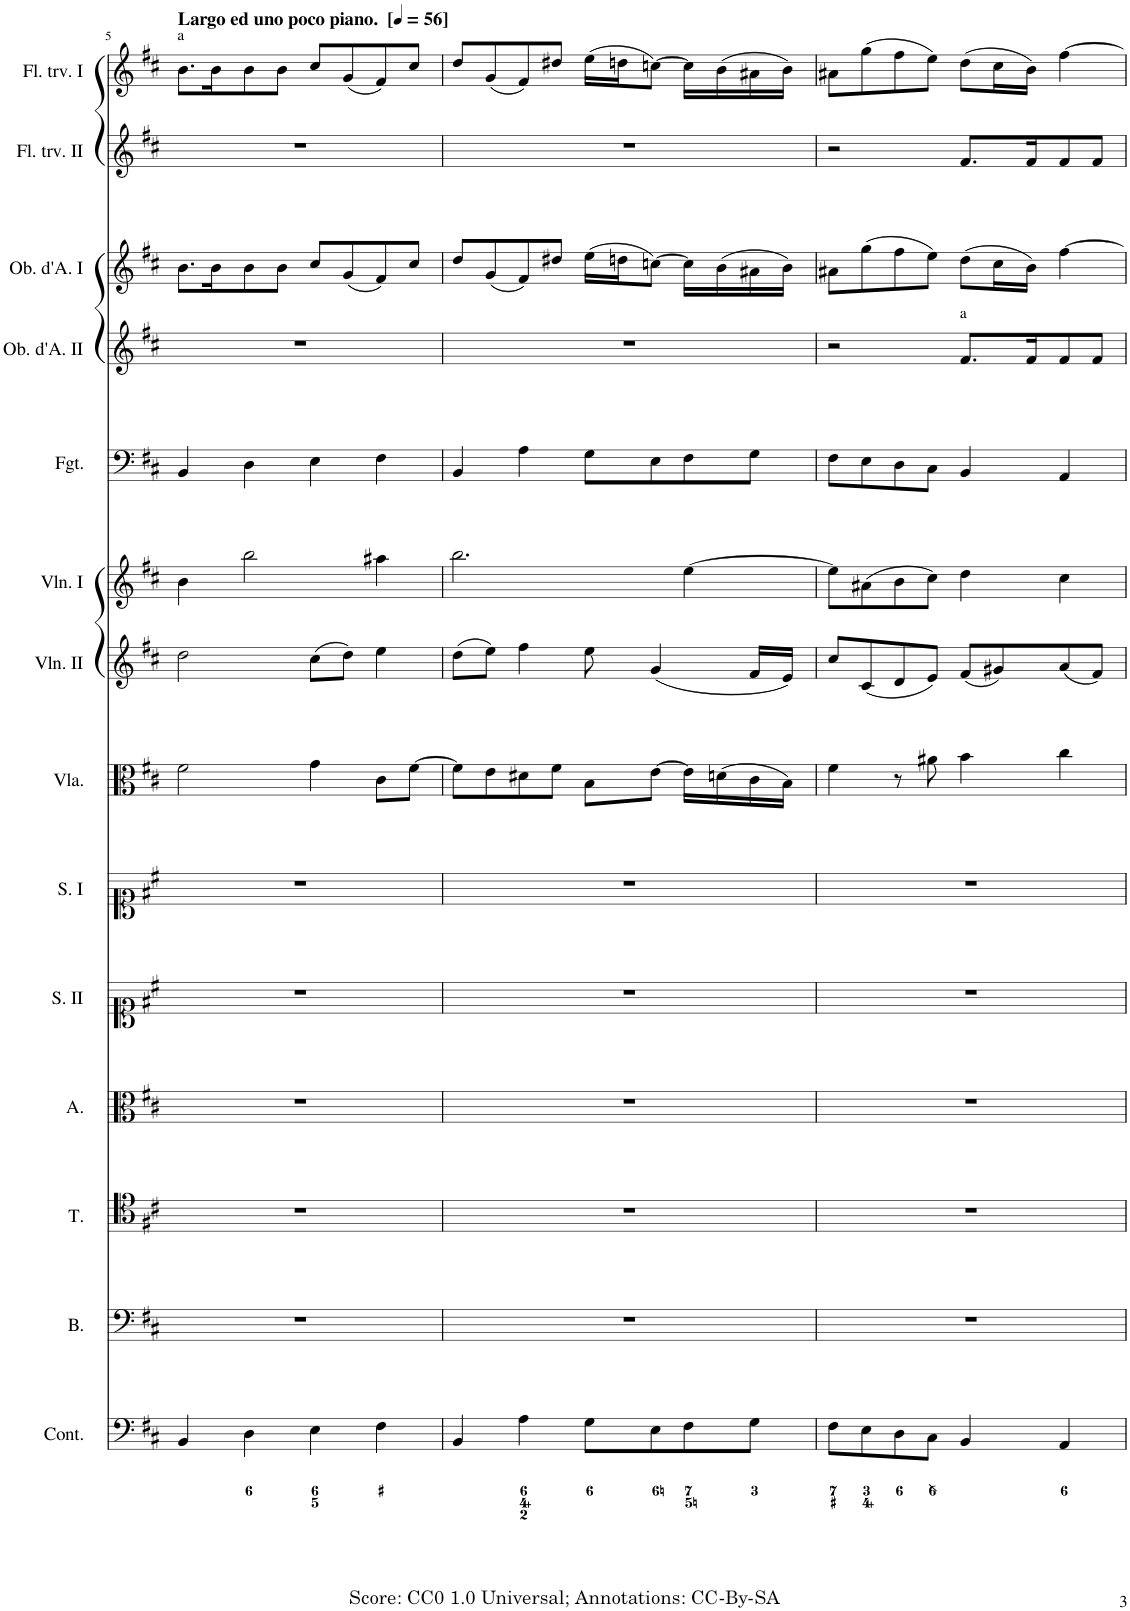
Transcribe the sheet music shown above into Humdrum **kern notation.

**kern	**kern	**kern	**kern	**kern	**kern	**kern	**kern	**kern	**kern	**kern	**kern	**kern	**kern	**kern
*part15	*part14	*part13	*part12	*part11	*part10	*part9	*part8	*part7	*part6	*part5	*part4	*part3	*part2	*part1
*staff15	*staff14	*staff13	*staff12	*staff11	*staff10	*staff9	*staff8	*staff7	*staff6	*staff5	*staff4	*staff3	*staff2	*staff1
*I"Continuo	*I"Continuo	*I"Basso	*I"Tenore	*I"Alto	*I"Soprano II	*I"Soprano I	*I"Viola	*I"Violino II	*I"Violino I	*I"Fagotto	*I"Oboe d'Amore II	*I"Oboe d'Amore I	*I"Flauto traverso II	*I"Flauto traverso I
*I'Cont.	*I'Cont.	*I'B.	*I'T.	*I'A.	*I'S. II	*I'S. I	*I'Vla.	*I'Vln. II	*I'Vln. I	*I'Fgt.	*I'Ob. d'A. II	*I'Ob. d'A. I	*I'Fl. trv. II	*I'Fl. trv. I
!!LO:PB:g=z
*clefF4	*clefF4	*clefF4	*clefC4	*clefC3	*clefC1	*clefC1	*clefC3	*clefG2	*clefG2	*clefF4	*clefG2	*clefG2	*clefG2	*clefG2
*k[f#c#]	*k[f#c#]	*k[f#c#]	*k[f#c#]	*k[f#c#]	*k[f#c#]	*k[f#c#]	*k[f#c#]	*k[f#c#]	*k[f#c#]	*k[f#c#]	*k[f#c#]	*k[f#c#]	*k[f#c#]	*k[f#c#]
*M4/4	*M4/4	*M4/4	*M4/4	*M4/4	*M4/4	*M4/4	*M4/4	*M4/4	*M4/4	*M4/4	*M4/4	*M4/4	*M4/4	*M4/4
*met(c)	*met(c)	*met(c)	*met(c)	*met(c)	*met(c)	*met(c)	*met(c)	*met(c)	*met(c)	*met(c)	*met(c)	*met(c)	*met(c)	*met(c)
*MM56	*MM56	*MM56	*MM56	*MM56	*MM56	*MM56	*MM56	*MM56	*MM56	*MM56	*MM56	*MM56	*MM56	*MM56
=5	=5	=5	=5	=5	=5	=5	=5	=5	=5	=5	=5	=5	=5	=5
!	!	!	!	!	!	!	!	!	!	!	!	!	!	!LO:TX:a:B:t=Largo ed uno poco piano.  [
!	!	!	!	!	!	!	!	!	!	!	!	!	!	!LO:TX:a:B:t=]
!	!	!	!	!	!	!	!	!	!	!	!	!	!	!LO:TX:a:t=a
4BB	4BB/	1r	1r	1r	1r	1r	2f#\	2dd\	4b\	4BB/	1r	8.b\L	1r	8.b\L
.	.	.	.	.	.	.	.	.	.	.	.	16b\K	.	16b\K
4D	4D\	.	.	.	.	.	.	.	2bb\	4D\	.	8b\	.	8b\
.	.	.	.	.	.	.	.	.	.	.	.	8b\J	.	8b\J
4E	4E\	.	.	.	.	.	4g\	(8cc#\L	.	4E\	.	8cc#/L	.	8cc#/L
.	.	.	.	.	.	.	.	8dd\J)	.	.	.	(8g/	.	(8g/
4F#	4F#\	.	.	.	.	.	8c#\L	4ee\	4aa#X\	4F#\	.	8f#/)	.	8f#/)
.	.	.	.	.	.	.	[8f#\J	.	.	.	.	8cc#/J	.	8cc#/J
=6	=6	=6	=6	=6	=6	=6	=6	=6	=6	=6	=6	=6	=6	=6
4BB	4BB/	1r	1r	1r	1r	1r	8f#\L]	(8dd\L	2.bb\	4BB/	1r	8dd/L	1r	8dd/L
.	.	.	.	.	.	.	8e\	8ee\J)	.	.	.	(8g/	.	(8g/
4A	4A\	.	.	.	.	.	8d#X\	4ff#\	.	4A\	.	8f#/)	.	8f#/)
.	.	.	.	.	.	.	8f#\J	.	.	.	.	8dd#X/J	.	8dd#X/J
8G\L	8G\L	.	.	.	.	.	8B\L	8ee\	.	8G\L	.	(16ee\LL	.	(16ee\LL
.	.	.	.	.	.	.	.	.	.	.	.	16ddn\J	.	16ddn\J
8E\J	8E\	.	.	.	.	.	[8e\J	(4g/	.	8E\	.	[8ccn\J)	.	[8ccn\J)
8F#\L	8F#\	.	.	.	.	.	16e\LL]	.	[4ee\	8F#\	.	16cc\LL]	.	16cc\LL]
.	.	.	.	.	.	.	(16dn\	.	.	.	.	(16b\	.	(16b\
8G\J	8G\J	.	.	.	.	.	16c#\	16f#/LL	.	8G\J	.	16a#X\	.	16a#X\
.	.	.	.	.	.	.	16B\JJ)	16e/JJ)	.	.	.	16b\JJ)	.	16b\JJ)
=7	=7	=7	=7	=7	=7	=7	=7	=7	=7	=7	=7	=7	=7	=7
8F#\L	8F#\L	1r	1r	1r	1r	1r	4f#\	8cc#/L	8ee\L]	8F#\L	2r	8a#X\L	2r	8a#X\L
8E\J	8E\	.	.	.	.	.	.	(8c#/	(8a#X\	8E\	.	(8gg\	.	(8gg\
8D/L	8D\	.	.	.	.	.	8r	8d/	8b\	8D\	.	8ff#\	.	8ff#\
8C#/J	8C#\J	.	.	.	.	.	8a#X\	8e/J)	8cc#\J)	8C#\J	.	8ee\J)	.	8ee\J)
!	!	!	!	!	!	!	!	!	!	!	!LO:TX:a:t=a	!	!	!
4BB	4BB/	.	.	.	.	.	4b\	(8f#/L	4dd\	4BB/	8.f#/L	(8dd\L	8.f#/L	(8dd\L
.	.	.	.	.	.	.	.	8g#X/)	.	.	.	16cc#\L	.	16cc#\L
.	.	.	.	.	.	.	.	.	.	.	16f#/K	16b\JJ)	16f#/K	16b\JJ)
4AA	4AA/	.	.	.	.	.	4cc#\	(8a/	4cc#\	4AA/	8f#/	[4ff#\	8f#/	[4ff#\
.	.	.	.	.	.	.	.	8f#/J)	.	.	8f#/J	.	8f#/J	.
=	=	=	=	=	=	=	=	=	=	=	=	=	=	=
*-	*-	*-	*-	*-	*-	*-	*-	*-	*-	*-	*-	*-	*-	*-
